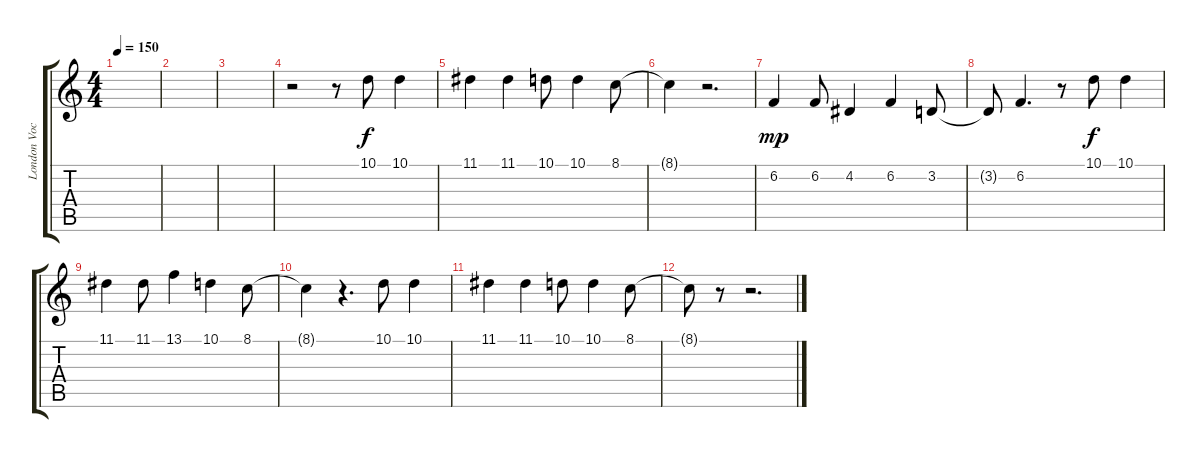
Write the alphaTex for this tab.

\track ("London Vocals" "London Voc") {instrument flute}
\staff {score tabs}
\tuning (E4 B3 G3 D3 A2 E2) {hide}
\ts (4 4)
\tempo 150
\clef g2
\ks c
|
|
|
r.2 r.8 10.1.8{dy f} 10.1.4 |
11.1.4 11.1.4 10.1.8 10.1.4 8.1.8 |
8.1{t}.4 r.2{d} |
6.2.4{dy mp} 6.2.8 4.2.4 6.2.4 3.2.8 |
3.2{t}.8 6.2.4{d} r.8 10.1.8{dy f} 10.1.4 |
11.1.4 11.1.8 13.1.4 10.1.4 8.1.8 |
8.1{t}.4 r.4{d} 10.1.8 10.1.4 |
11.1.4 11.1.4 10.1.8 10.1.4 8.1.8 |
8.1{t}.8 r.8 r.2{d}
